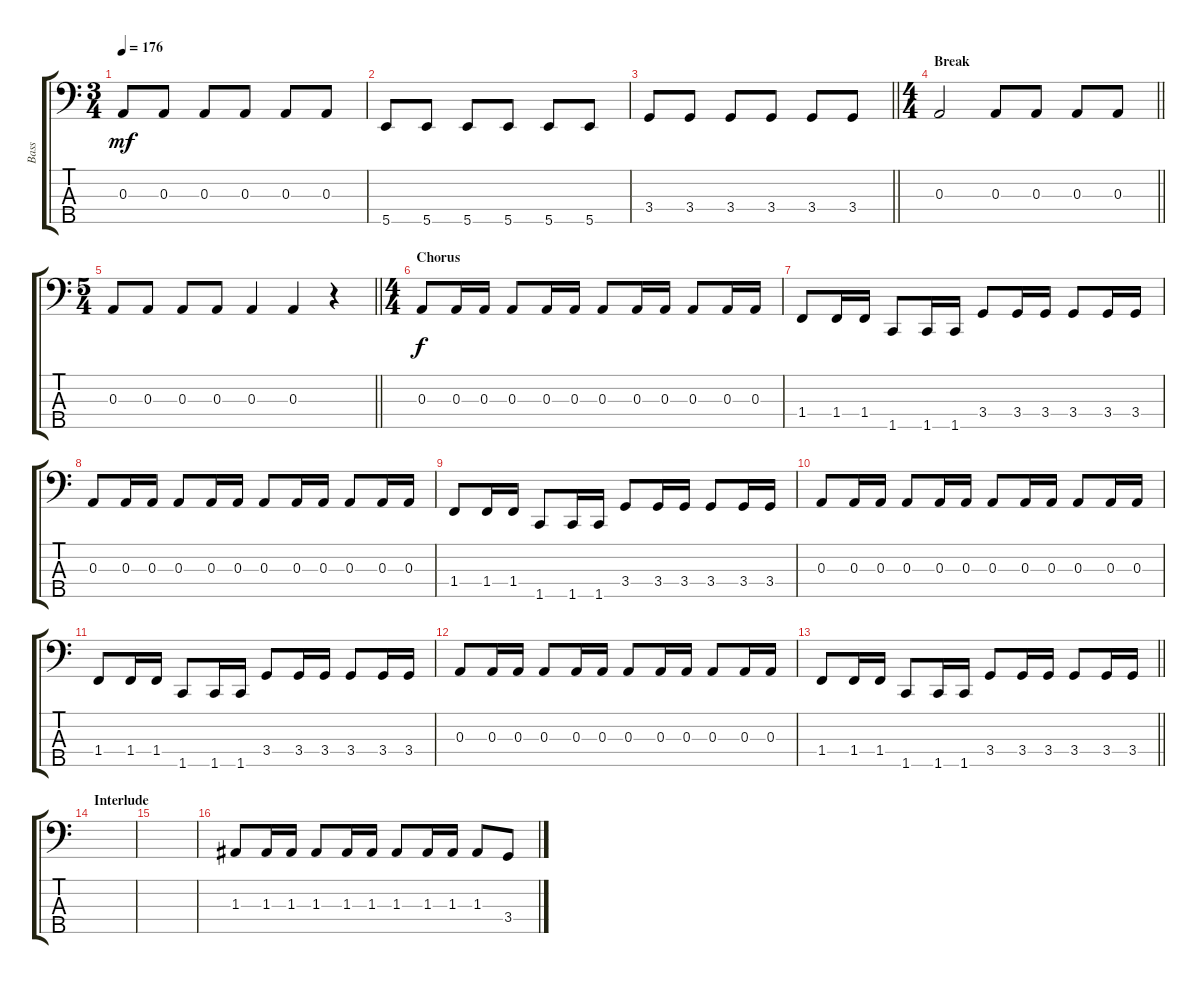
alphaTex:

\track ("Bass" "Bass") {instrument electricbassfinger}
\staff {score tabs}
\tuning (G2 D2 A1 E1 B0) {hide}
\ts (3 4)
\tempo 176
\clef f4
\ks c
0.3.8{dy mf} 0.3.8 0.3.8 0.3.8 0.3.8 0.3.8 |
5.5.8 5.5.8 5.5.8 5.5.8 5.5.8 5.5.8 |
\barLineRight lightlight
3.4.8 3.4.8 3.4.8 3.4.8 3.4.8 3.4.8 |
\ts (4 4)
\section ("" "Break")
\barLineRight lightlight
0.3.2 0.3.8 0.3.8 0.3.8 0.3.8 |
\ts (5 4)
\barLineRight lightlight
0.3.8 0.3.8 0.3.8 0.3.8 0.3.4 0.3.4 r.4 |
\ts (4 4)
\section ("" "Chorus")
0.3.8{dy f} 0.3.16 0.3.16 0.3.8 0.3.16 0.3.16 0.3.8 0.3.16 0.3.16 0.3.8 0.3.16 0.3.16 |
1.4.8 1.4.16 1.4.16 1.5.8 1.5.16 1.5.16 3.4.8 3.4.16 3.4.16 3.4.8 3.4.16 3.4.16 |
0.3.8 0.3.16 0.3.16 0.3.8 0.3.16 0.3.16 0.3.8 0.3.16 0.3.16 0.3.8 0.3.16 0.3.16 |
1.4.8 1.4.16 1.4.16 1.5.8 1.5.16 1.5.16 3.4.8 3.4.16 3.4.16 3.4.8 3.4.16 3.4.16 |
0.3.8 0.3.16 0.3.16 0.3.8 0.3.16 0.3.16 0.3.8 0.3.16 0.3.16 0.3.8 0.3.16 0.3.16 |
1.4.8 1.4.16 1.4.16 1.5.8 1.5.16 1.5.16 3.4.8 3.4.16 3.4.16 3.4.8 3.4.16 3.4.16 |
0.3.8 0.3.16 0.3.16 0.3.8 0.3.16 0.3.16 0.3.8 0.3.16 0.3.16 0.3.8 0.3.16 0.3.16 |
\barLineRight lightlight
1.4.8 1.4.16 1.4.16 1.5.8 1.5.16 1.5.16 3.4.8 3.4.16 3.4.16 3.4.8 3.4.16 3.4.16 |
\section ("" "Interlude")
|
|
1.3.8 1.3.16 1.3.16 1.3.8 1.3.16 1.3.16 1.3.8 1.3.16 1.3.16 1.3.8 3.4.8
